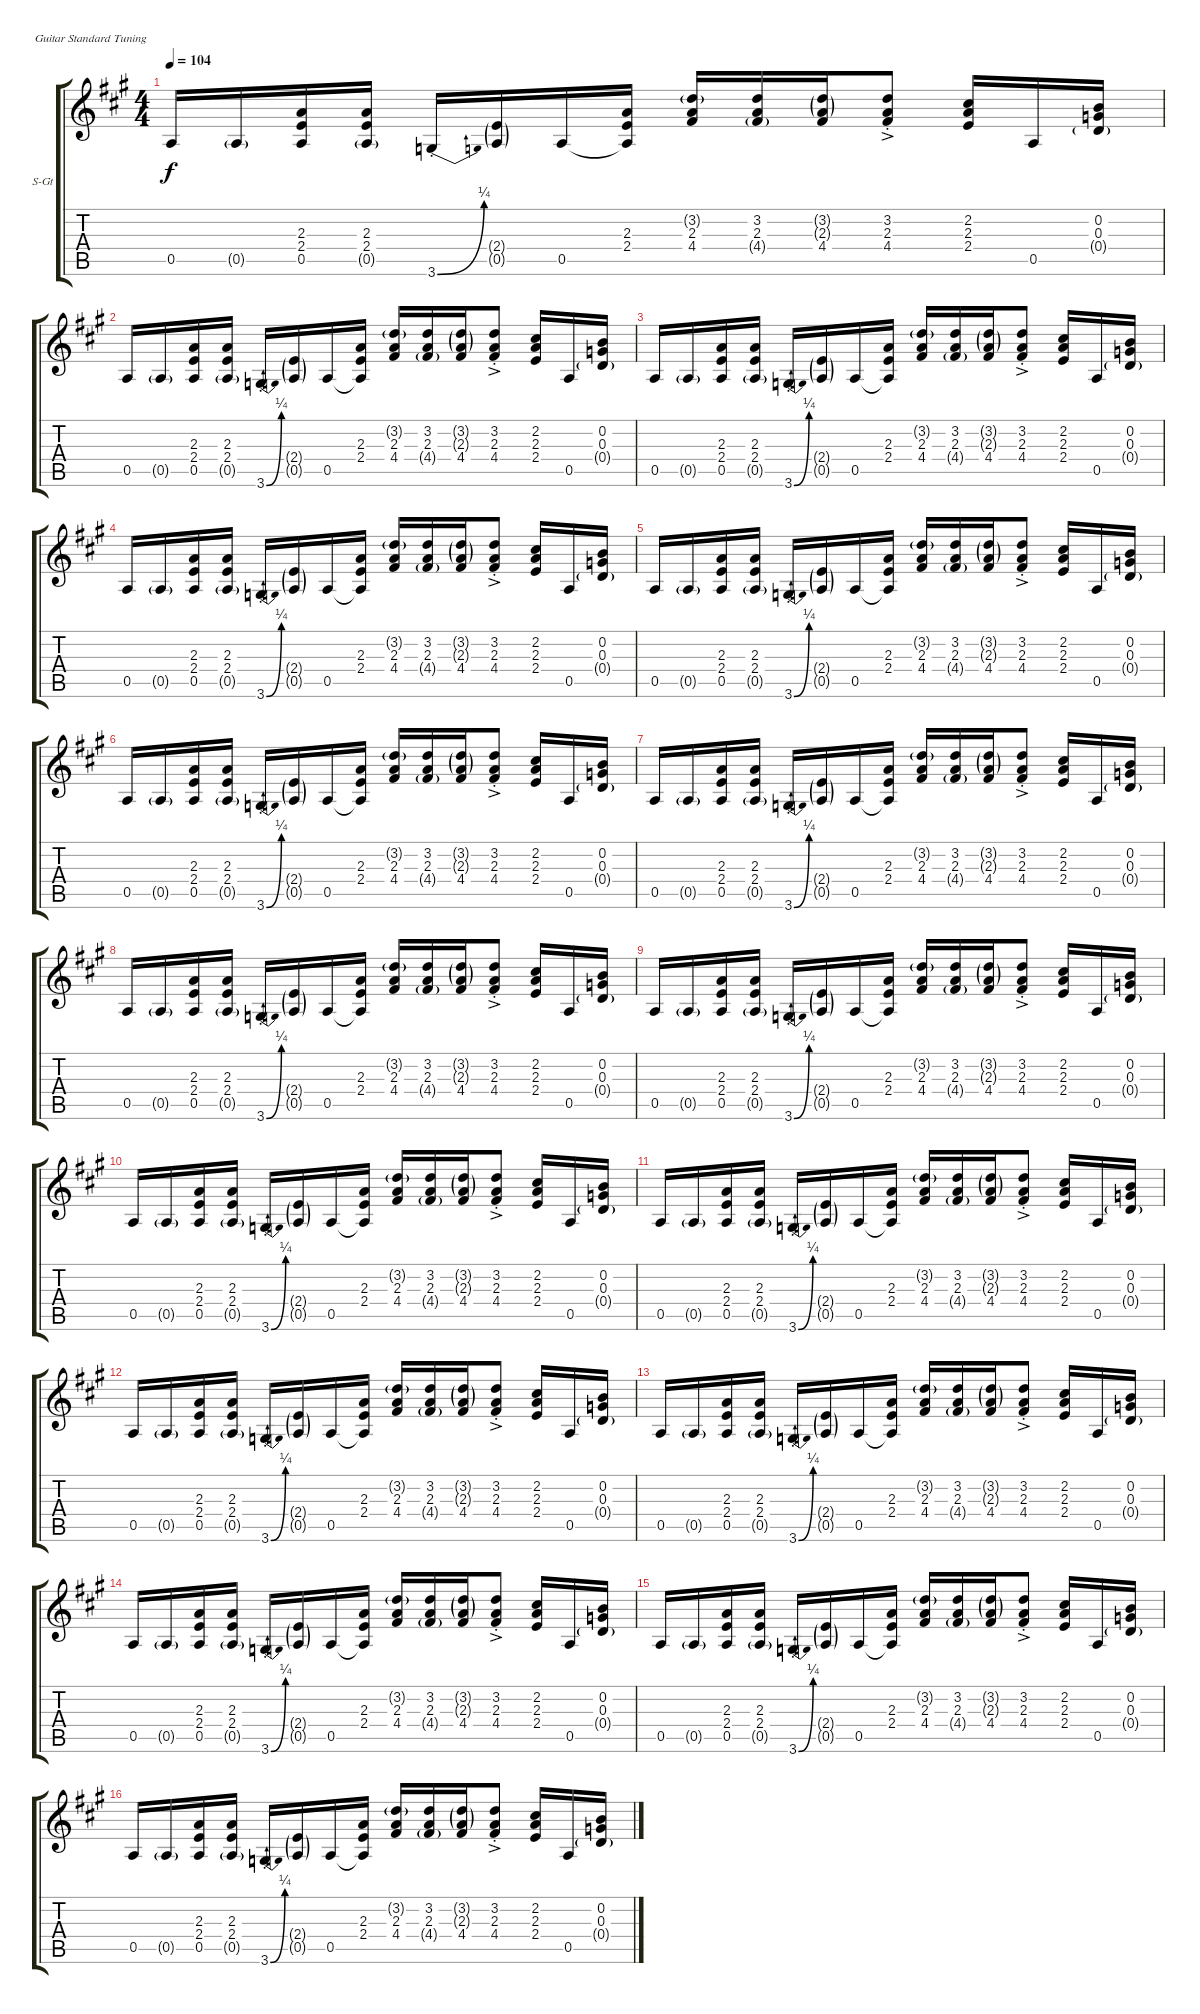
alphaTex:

\bracketExtendMode groupsimilarinstruments
\firstSystemTrackNameOrientation horizontal
\otherSystemsTrackNameOrientation horizontal
\track ("Acoustic Guitar" "S-Gt") {instrument acousticguitarsteel}
\staff {score tabs}
\tuning (E4 B3 G3 D3 A2 E2)
\ts (4 4)
\tempo 104
\clef g2
\ks a
0.5.16{dy f} 0.5{g}.16 (2.3 2.4 0.5).16 (2.3 2.4 0.5{g}).16 3.6{be (bend 0 0 24.599999999999998 1) st}.16 (0.5{g} 2.4{g}).16 0.5.16 (2.3 2.4 0.5{t}).16 (3.2{g} 2.3 4.4).16 (3.2 2.3 4.4{g}).16 (3.2{g} 2.3{g} 4.4).16 (3.2{ac st} 2.3{st} 4.4{st}).8 (2.2 2.3 2.4).16 0.5.16 (0.3 0.4{g} 0.2).16 |
0.5.16 0.5{g}.16 (2.3 2.4 0.5).16 (2.3 2.4 0.5{g}).16 3.6{be (bend 0 0 24.599999999999998 1) st}.16 (0.5{g} 2.4{g}).16 0.5.16 (2.3 2.4 0.5{t}).16 (3.2{g} 2.3 4.4).16 (3.2 2.3 4.4{g}).16 (3.2{g} 2.3{g} 4.4).16 (3.2{ac st} 2.3{st} 4.4{st}).8 (2.2 2.3 2.4).16 0.5.16 (0.3 0.4{g} 0.2).16 |
0.5.16 0.5{g}.16 (2.3 2.4 0.5).16 (2.3 2.4 0.5{g}).16 3.6{be (bend 0 0 24.599999999999998 1) st}.16 (0.5{g} 2.4{g}).16 0.5.16 (2.3 2.4 0.5{t}).16 (3.2{g} 2.3 4.4).16 (3.2 2.3 4.4{g}).16 (3.2{g} 2.3{g} 4.4).16 (3.2{ac st} 2.3{st} 4.4{st}).8 (2.2 2.3 2.4).16 0.5.16 (0.3 0.4{g} 0.2).16 |
0.5.16 0.5{g}.16 (2.3 2.4 0.5).16 (2.3 2.4 0.5{g}).16 3.6{be (bend 0 0 24.599999999999998 1) st}.16 (0.5{g} 2.4{g}).16 0.5.16 (2.3 2.4 0.5{t}).16 (3.2{g} 2.3 4.4).16 (3.2 2.3 4.4{g}).16 (3.2{g} 2.3{g} 4.4).16 (3.2{ac st} 2.3{st} 4.4{st}).8 (2.2 2.3 2.4).16 0.5.16 (0.3 0.4{g} 0.2).16 |
0.5.16 0.5{g}.16 (2.3 2.4 0.5).16 (2.3 2.4 0.5{g}).16 3.6{be (bend 0 0 24.599999999999998 1) st}.16 (0.5{g} 2.4{g}).16 0.5.16 (2.3 2.4 0.5{t}).16 (3.2{g} 2.3 4.4).16 (3.2 2.3 4.4{g}).16 (3.2{g} 2.3{g} 4.4).16 (3.2{ac st} 2.3{st} 4.4{st}).8 (2.2 2.3 2.4).16 0.5.16 (0.3 0.4{g} 0.2).16 |
0.5.16 0.5{g}.16 (2.3 2.4 0.5).16 (2.3 2.4 0.5{g}).16 3.6{be (bend 0 0 24.599999999999998 1) st}.16 (0.5{g} 2.4{g}).16 0.5.16 (2.3 2.4 0.5{t}).16 (3.2{g} 2.3 4.4).16 (3.2 2.3 4.4{g}).16 (3.2{g} 2.3{g} 4.4).16 (3.2{ac st} 2.3{st} 4.4{st}).8 (2.2 2.3 2.4).16 0.5.16 (0.3 0.4{g} 0.2).16 |
0.5.16 0.5{g}.16 (2.3 2.4 0.5).16 (2.3 2.4 0.5{g}).16 3.6{be (bend 0 0 24.599999999999998 1) st}.16 (0.5{g} 2.4{g}).16 0.5.16 (2.3 2.4 0.5{t}).16 (3.2{g} 2.3 4.4).16 (3.2 2.3 4.4{g}).16 (3.2{g} 2.3{g} 4.4).16 (3.2{ac st} 2.3{st} 4.4{st}).8 (2.2 2.3 2.4).16 0.5.16 (0.3 0.4{g} 0.2).16 |
0.5.16 0.5{g}.16 (2.3 2.4 0.5).16 (2.3 2.4 0.5{g}).16 3.6{be (bend 0 0 24.599999999999998 1) st}.16 (0.5{g} 2.4{g}).16 0.5.16 (2.3 2.4 0.5{t}).16 (3.2{g} 2.3 4.4).16 (3.2 2.3 4.4{g}).16 (3.2{g} 2.3{g} 4.4).16 (3.2{ac st} 2.3{st} 4.4{st}).8 (2.2 2.3 2.4).16 0.5.16 (0.3 0.4{g} 0.2).16 |
0.5.16 0.5{g}.16 (2.3 2.4 0.5).16 (2.3 2.4 0.5{g}).16 3.6{be (bend 0 0 24.599999999999998 1) st}.16 (0.5{g} 2.4{g}).16 0.5.16 (2.3 2.4 0.5{t}).16 (3.2{g} 2.3 4.4).16 (3.2 2.3 4.4{g}).16 (3.2{g} 2.3{g} 4.4).16 (3.2{ac st} 2.3{st} 4.4{st}).8 (2.2 2.3 2.4).16 0.5.16 (0.3 0.4{g} 0.2).16 |
0.5.16 0.5{g}.16 (2.3 2.4 0.5).16 (2.3 2.4 0.5{g}).16 3.6{be (bend 0 0 24.599999999999998 1) st}.16 (0.5{g} 2.4{g}).16 0.5.16 (2.3 2.4 0.5{t}).16 (3.2{g} 2.3 4.4).16 (3.2 2.3 4.4{g}).16 (3.2{g} 2.3{g} 4.4).16 (3.2{ac st} 2.3{st} 4.4{st}).8 (2.2 2.3 2.4).16 0.5.16 (0.3 0.4{g} 0.2).16 |
0.5.16 0.5{g}.16 (2.3 2.4 0.5).16 (2.3 2.4 0.5{g}).16 3.6{be (bend 0 0 24.599999999999998 1) st}.16 (0.5{g} 2.4{g}).16 0.5.16 (2.3 2.4 0.5{t}).16 (3.2{g} 2.3 4.4).16 (3.2 2.3 4.4{g}).16 (3.2{g} 2.3{g} 4.4).16 (3.2{ac st} 2.3{st} 4.4{st}).8 (2.2 2.3 2.4).16 0.5.16 (0.3 0.4{g} 0.2).16 |
0.5.16 0.5{g}.16 (2.3 2.4 0.5).16 (2.3 2.4 0.5{g}).16 3.6{be (bend 0 0 24.599999999999998 1) st}.16 (0.5{g} 2.4{g}).16 0.5.16 (2.3 2.4 0.5{t}).16 (3.2{g} 2.3 4.4).16 (3.2 2.3 4.4{g}).16 (3.2{g} 2.3{g} 4.4).16 (3.2{ac st} 2.3{st} 4.4{st}).8 (2.2 2.3 2.4).16 0.5.16 (0.3 0.4{g} 0.2).16 |
0.5.16 0.5{g}.16 (2.3 2.4 0.5).16 (2.3 2.4 0.5{g}).16 3.6{be (bend 0 0 24.599999999999998 1) st}.16 (0.5{g} 2.4{g}).16 0.5.16 (2.3 2.4 0.5{t}).16 (3.2{g} 2.3 4.4).16 (3.2 2.3 4.4{g}).16 (3.2{g} 2.3{g} 4.4).16 (3.2{ac st} 2.3{st} 4.4{st}).8 (2.2 2.3 2.4).16 0.5.16 (0.3 0.4{g} 0.2).16 |
0.5.16 0.5{g}.16 (2.3 2.4 0.5).16 (2.3 2.4 0.5{g}).16 3.6{be (bend 0 0 24.599999999999998 1) st}.16 (0.5{g} 2.4{g}).16 0.5.16 (2.3 2.4 0.5{t}).16 (3.2{g} 2.3 4.4).16 (3.2 2.3 4.4{g}).16 (3.2{g} 2.3{g} 4.4).16 (3.2{ac st} 2.3{st} 4.4{st}).8 (2.2 2.3 2.4).16 0.5.16 (0.3 0.4{g} 0.2).16 |
0.5.16 0.5{g}.16 (2.3 2.4 0.5).16 (2.3 2.4 0.5{g}).16 3.6{be (bend 0 0 24.599999999999998 1) st}.16 (0.5{g} 2.4{g}).16 0.5.16 (2.3 2.4 0.5{t}).16 (3.2{g} 2.3 4.4).16 (3.2 2.3 4.4{g}).16 (3.2{g} 2.3{g} 4.4).16 (3.2{ac st} 2.3{st} 4.4{st}).8 (2.2 2.3 2.4).16 0.5.16 (0.3 0.4{g} 0.2).16 |
0.5.16 0.5{g}.16 (2.3 2.4 0.5).16 (2.3 2.4 0.5{g}).16 3.6{be (bend 0 0 24.599999999999998 1) st}.16 (0.5{g} 2.4{g}).16 0.5.16 (2.3 2.4 0.5{t}).16 (3.2{g} 2.3 4.4).16 (3.2 2.3 4.4{g}).16 (3.2{g} 2.3{g} 4.4).16 (3.2{ac st} 2.3{st} 4.4{st}).8 (2.2 2.3 2.4).16 0.5.16 (0.3 0.4{g} 0.2).16
